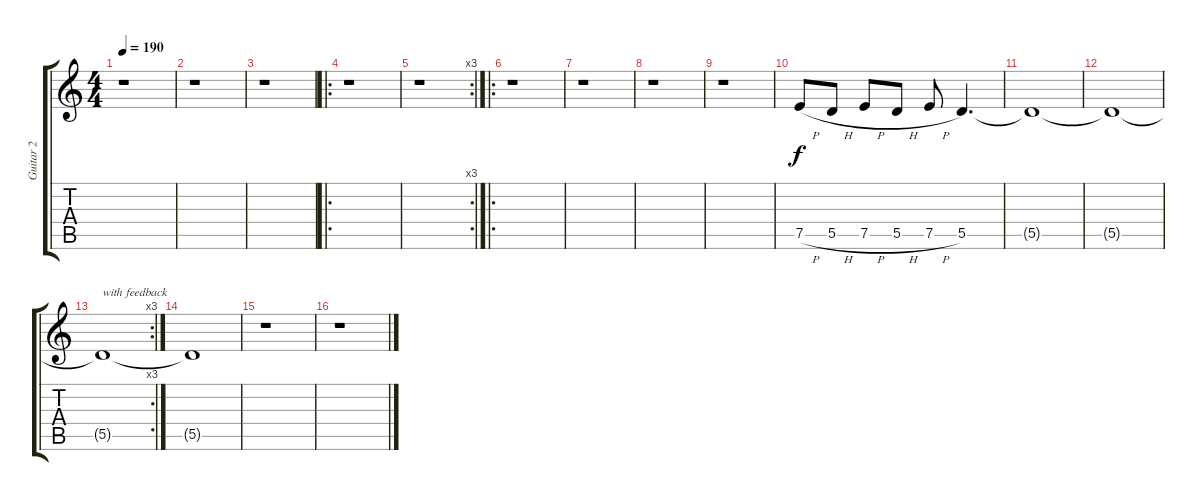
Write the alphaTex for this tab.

\track ("Guitar 2" "Guitar 2") {instrument overdrivenguitar}
\staff {score tabs}
\tuning (E4 B3 G3 D3 A2 B1) {hide}
\ts (4 4)
\tempo 190
\clef g2
\ks c
r.1{dy f} |
r.1 |
r.1 |
\ro
r.1 |
\rc 3
r.1 |
\ro
r.1 |
r.1 |
r.1 |
r.1 |
7.5{h}.8 5.5{h}.8 7.5{h}.8 5.5{h}.8 7.5{h}.8 5.5.4{d} |
5.5{t}.1 |
5.5{t}.1 |
\rc 3
5.5{t}.1{txt "with feedback"} |
5.5{t}.1 |
r.1 |
r.1
